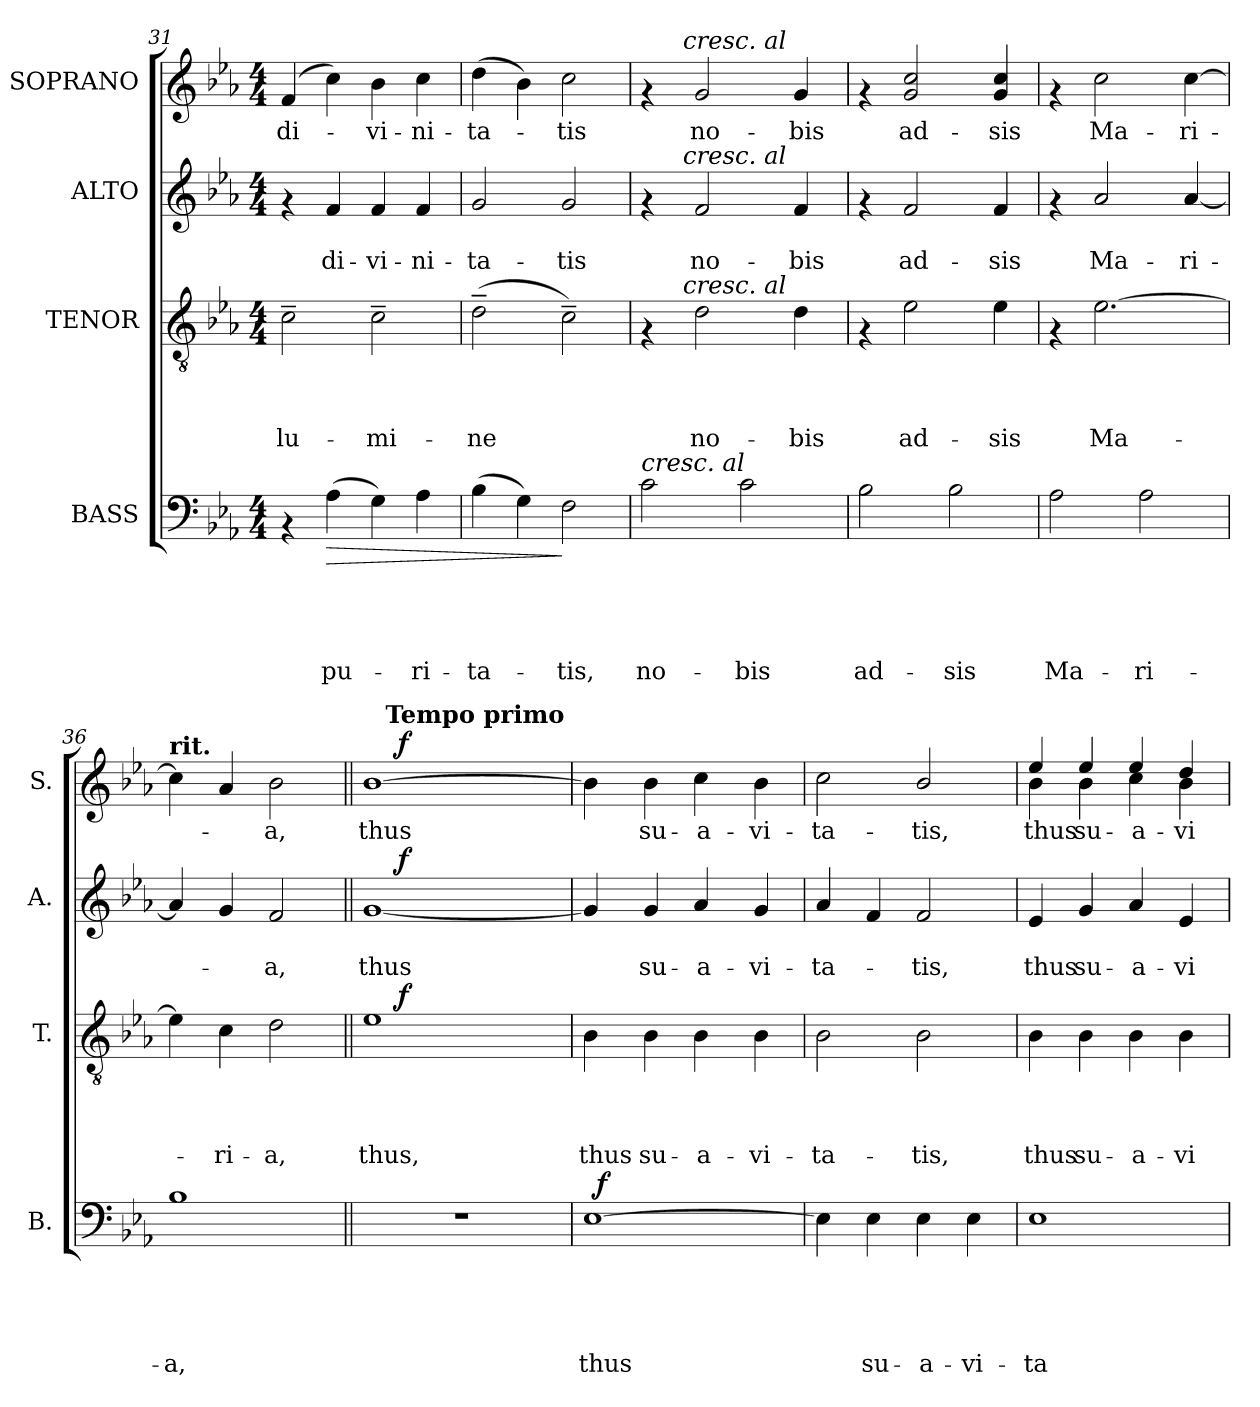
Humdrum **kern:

**kern	**text	**text	**text	**text	**text	**dynam	**kern	**text	**text	**text	**text	**dynam	**kern	**text	**text	**dynam	**kern	**text	**dynam
*part4	*part4	*part4	*part4	*part4	*part4	*part4	*part3	*part3	*part3	*part3	*part3	*part3	*part2	*part2	*part2	*part2	*part1	*part1	*part1
*staff4	*staff4	*staff4	*staff4	*staff4	*staff4	*staff4	*staff3	*staff3	*staff3	*staff3	*staff3	*staff3	*staff2	*staff2	*staff2	*staff2	*staff1	*staff1	*staff1
*I"BASS	*	*	*	*	*	*	*I"TENOR	*	*	*	*	*	*I"ALTO	*	*	*	*I"SOPRANO	*	*
*I'B.	*	*	*	*	*	*	*I'T.	*	*	*	*	*	*I'A.	*	*	*	*I'S.	*	*
*clefF4	*	*	*	*	*	*	*clefGv2	*	*	*	*	*	*clefG2	*	*	*	*clefG2	*	*
*k[b-e-a-]	*	*	*	*	*	*	*k[b-e-a-]	*	*	*	*	*	*k[b-e-a-]	*	*	*	*k[b-e-a-]	*	*
*E-:	*	*	*	*	*	*	*E-:	*	*	*	*	*	*E-:	*	*	*	*E-:	*	*
*M4/4	*	*	*	*	*	*	*M4/4	*	*	*	*	*	*M4/4	*	*	*	*M4/4	*	*
=31	=31	=31	=31	=31	=31	=31	=31	=31	=31	=31	=31	=31	=31	=31	=31	=31	=31	=31	=31
!	!	!	!	!	!	!	!	!	!	!	!LO:LY:b	!	!	!	!	!	!	!LO:LY:b	!
4rAA	.	.	.	.	.	.	2c~>\	.	.	.	lu-	.	4rf	.	.	.	(<4f/	di-	.
!	!	!	!	!	!LO:LY:b	!LO:HP:b	!	!	!	!	!	!	!	!	!LO:LY:b	!	!	!	!
(>4A-\	.	.	.	.	pu-	>	.	.	.	.	.	.	4f/	.	di-	.	4cc\)	.	.
!	!	!	!	!	!	!	!	!	!	!	!LO:LY:b	!	!	!	!LO:LY:b	!	!	!LO:LY:b	!
4G\)	.	.	.	.	.	.	2c~>\	.	.	.	-mi-	.	4f/	.	-vi-	.	4b-\	-vi-	.
!	!	!	!	!	!LO:LY:b	!	!	!	!	!	!	!	!	!	!LO:LY:b	!	!	!LO:LY:b	!
4A-\	.	.	.	.	-ri-	.	.	.	.	.	.	.	4f/	.	-ni-	.	4cc\	-ni-	.
=32	=32	=32	=32	=32	=32	=32	=32	=32	=32	=32	=32	=32	=32	=32	=32	=32	=32	=32	=32
!	!	!	!	!	!LO:LY:b	!	!	!	!	!	!LO:LY:b	!	!	!	!LO:LY:b	!	!	!LO:LY:b	!
(>4B-\	.	.	.	.	-ta-	.	(>2d~>\	.	.	.	-ne	.	2g/	.	-ta-	.	(>4dd\	-ta-	.
4G\)	.	.	.	.	.	.	.	.	.	.	.	.	.	.	.	.	4b-\)	.	.
!	!	!	!	!	!LO:LY:b	!	!	!	!	!	!	!	!	!	!LO:LY:b	!	!	!LO:LY:b	!
2F\	.	.	.	.	-tis,	]	2c~>\)	.	.	.	.	.	2g/	.	-tis	.	2cc\	-tis	.
=33	=33	=33	=33	=33	=33	=33	=33	=33	=33	=33	=33	=33	=33	=33	=33	=33	=33	=33	=33
!LO:TX:a:i:t=cresc. al	!	!	!	!	!	!	!	!	!	!	!	!	!	!	!	!	!	!	!
!	!	!	!	!	!LO:LY:b	!	!	!	!	!	!	!	!	!	!	!	!	!	!
*	*	*	*	*	*	*	*^	*	*	*	*	*	*^	*	*	*	*^	*	*
2c\	.	.	.	.	no-	.	4rF	8..ryy	.	.	.	.	.	4rf	8..ryy	.	.	.	4rf	8..ryy	.	.
!	!	!	!	!	!	!	!	!	!	!	!	!	!	!	!	!	!	!	!	!LO:TX:a:i:t=cresc. al	!	!
!	!	!	!	!	!	!	!	!	!	!	!	!	!	!	!LO:TX:a:i:t=cresc. al	!	!	!	!	!	!	!
!	!	!	!	!	!	!	!	!LO:TX:a:i:t=cresc. al	!	!	!	!	!	!	!	!	!	!	!	!	!	!
.	.	.	.	.	.	.	.	2ryy	.	.	.	.	.	.	2ryy	.	.	.	.	2ryy	.	.
!	!	!	!	!	!	!	!	!	!	!	!	!LO:LY:b	!	!	!	!	!LO:LY:b	!	!	!	!LO:LY:b	!
.	.	.	.	.	.	.	2d\	.	.	.	.	no-	.	2f/	.	.	no-	.	2g/	.	no-	.
!	!	!	!	!	!LO:LY:b	!	!	!	!	!	!	!	!	!	!	!	!	!	!	!	!	!
2c\	.	.	.	.	-bis	.	.	.	.	.	.	.	.	.	.	.	.	.	.	.	.	.
.	.	.	.	.	.	.	.	4ryy	.	.	.	.	.	.	4ryy	.	.	.	.	4ryy	.	.
!	!	!	!	!	!	!	!	!	!	!	!	!LO:LY:b	!	!	!	!	!LO:LY:b	!	!	!	!LO:LY:b	!
.	.	.	.	.	.	.	4d\	.	.	.	.	-bis	.	4f/	.	.	-bis	.	4g/	.	-bis	.
.	.	.	.	.	.	.	.	32ryy	.	.	.	.	.	.	32ryy	.	.	.	.	32ryy	.	.
!!LO:LB:g=z
=34	=34	=34	=34	=34	=34	=34	=34	=34	=34	=34	=34	=34	=34	=34	=34	=34	=34	=34	=34	=34	=34	=34
!	!	!	!	!	!LO:LY:b	!	!	!	!	!	!	!	!	!	!	!	!	!	!	!	!	!
*	*	*	*	*	*	*	*v	*v	*	*	*	*	*	*	*	*	*	*	*v	*v	*	*
*	*	*	*	*	*	*	*	*	*	*	*	*	*v	*v	*	*	*	*	*	*
2B-\	.	.	.	.	ad-	.	4rF	.	.	.	.	.	4rf	.	.	.	4rf	.	.
!	!	!	!	!	!	!	!	!	!	!	!LO:LY:b	!	!	!	!LO:LY:b	!	!	!LO:LY:b	!
.	.	.	.	.	.	.	2e-\	.	.	.	ad-	.	2f/	.	ad-	.	2g/ 2cc/	ad-	.
!	!	!	!	!	!LO:LY:b	!	!	!	!	!	!	!	!	!	!	!	!	!	!
2B-\	.	.	.	.	-sis	.	.	.	.	.	.	.	.	.	.	.	.	.	.
!	!	!	!	!	!	!	!	!	!	!	!LO:LY:b	!	!	!	!LO:LY:b	!	!	!LO:LY:b	!
.	.	.	.	.	.	.	4e-\	.	.	.	-sis	.	4f/	.	-sis	.	4g/ 4cc/	-sis	.
=35	=35	=35	=35	=35	=35	=35	=35	=35	=35	=35	=35	=35	=35	=35	=35	=35	=35	=35	=35
!	!	!	!	!	!LO:LY:b	!	!	!	!	!	!	!	!	!	!	!	!	!	!
2A-\	.	.	.	.	Ma-	.	4rF	.	.	.	.	.	4rf	.	.	.	4rf	.	.
!	!	!	!	!	!	!	!	!	!	!	!LO:LY:b	!	!	!	!LO:LY:b	!	!	!LO:LY:b	!
.	.	.	.	.	.	.	[>2.e-\	.	.	.	Ma-	.	2a-/	.	Ma-	.	2cc\	Ma-	.
!	!	!	!	!	!LO:LY:b	!	!	!	!	!	!	!	!	!	!	!	!	!	!
2A-\	.	.	.	.	-ri-	.	.	.	.	.	.	.	.	.	.	.	.	.	.
!	!	!	!	!	!	!	!	!	!	!	!	!	!	!	!LO:LY:b	!	!	!LO:LY:b	!
.	.	.	.	.	.	.	.	.	.	.	.	.	[<4a-/	.	-ri-	.	[>4cc\	-ri-	.
=36	=36	=36	=36	=36	=36	=36	=36	=36	=36	=36	=36	=36	=36	=36	=36	=36	=36	=36	=36
!	!	!	!	!	!	!	!	!	!	!	!	!	!	!	!	!	!LO:TX:a:B:t=rit.	!	!
!	!	!	!	!	!LO:LY:b	!	!	!	!	!	!	!	!	!	!	!	!	!	!
1B-	.	.	.	.	-a,	.	4e-\]	.	.	.	.	.	4a-/]	.	.	.	4cc\]	.	.
!	!	!	!	!	!	!	!	!	!	!	!LO:LY:b	!	!	!	!	!	!	!	!
.	.	.	.	.	.	.	4c\	.	.	.	-ri-	.	4g/	.	.	.	4a-/	.	.
!	!	!	!	!	!	!	!	!	!	!	!LO:LY:b	!	!	!	!LO:LY:b	!	!	!LO:LY:b	!
.	.	.	.	.	.	.	2d\	.	.	.	-a,	.	2f/	.	-a,	.	2b-\	-a,	.
=37||	=37||	=37||	=37||	=37||	=37||	=37||	=37||	=37||	=37||	=37||	=37||	=37||	=37||	=37||	=37||	=37||	=37||	=37||	=37||
!	!	!	!	!	!	!	!	!	!	!	!LO:LY:b	!	!	!	!LO:LY:b	!	!	!LO:LY:b	!
*	*	*	*	*	*	*	*^	*	*	*	*	*	*^	*	*	*	*^	*	*
*	*	*	*	*	*	*	*	*	*	*	*	*	*	*	*	*	*	*	*	*^	*	*
1r	.	.	.	.	.	.	1e-	16.ryy	.	.	.	thus,	.	[<1g	16.ryy	.	thus	.	[>1b-	16.ryy	16ryy	thus	.
!	!	!	!	!	!	!	!	!	!	!	!	!	!	!	!	!	!	!	!	!	!LO:TX:a:B:t=Tempo primo	!	!
.	.	.	.	.	.	.	.	.	.	.	.	.	.	.	.	.	.	.	.	.	2...ryy	.	.
!	!	!	!	!	!	!	!	!	!	!	!	!	!LO:DY:a	!	!	!	!	!LO:DY:a	!	!	!	!	!LO:DY:a
.	.	.	.	.	.	.	.	2ryy	.	.	.	.	f	.	2ryy	.	.	f	.	2ryy	.	.	f
.	.	.	.	.	.	.	.	4ryy	.	.	.	.	.	.	4ryy	.	.	.	.	4ryy	.	.	.
.	.	.	.	.	.	.	.	8ryy	.	.	.	.	.	.	8ryy	.	.	.	.	8ryy	.	.	.
.	.	.	.	.	.	.	.	32ryy	.	.	.	.	.	.	32ryy	.	.	.	.	32ryy	.	.	.
=38	=38	=38	=38	=38	=38	=38	=38	=38	=38	=38	=38	=38	=38	=38	=38	=38	=38	=38	=38	=38	=38	=38	=38
!	!	!	!	!	!LO:LY:b	!	!	!	!	!	!	!LO:LY:b	!	!	!	!	!	!	!	!	!	!	!
*	*	*	*	*	*	*	*v	*v	*	*	*	*	*	*	*	*	*	*	*v	*v	*v	*	*
*^	*	*	*	*	*	*	*	*	*	*	*	*	*v	*v	*	*	*	*	*	*
[>1E-	32ryy	.	.	.	.	thus	.	4B-\	.	.	.	thus	.	4g/]	.	.	.	4b-\]	.	.
!	!	!	!	!	!	!	!LO:DY:a	!	!	!	!	!	!	!	!	!	!	!	!	!
.	2ryy	.	.	.	.	.	f	.	.	.	.	.	.	.	.	.	.	.	.	.
!	!	!	!	!	!	!	!	!	!	!	!	!LO:LY:b	!	!	!	!LO:LY:b	!	!	!LO:LY:b	!
.	.	.	.	.	.	.	.	4B-\	.	.	.	su-	.	4g/	.	su-	.	4b-\	su-	.
!	!	!	!	!	!	!	!	!	!	!	!	!LO:LY:b	!	!	!	!LO:LY:b	!	!	!LO:LY:b	!
.	.	.	.	.	.	.	.	4B-\	.	.	.	-a-	.	4a-/	.	-a-	.	4cc\	-a-	.
.	4...ryy	.	.	.	.	.	.	.	.	.	.	.	.	.	.	.	.	.	.	.
!	!	!	!	!	!	!	!	!	!	!	!	!LO:LY:b	!	!	!	!LO:LY:b	!	!	!LO:LY:b	!
.	.	.	.	.	.	.	.	4B-\	.	.	.	-vi-	.	4g/	.	-vi-	.	4b-\	-vi-	.
=39	=39	=39	=39	=39	=39	=39	=39	=39	=39	=39	=39	=39	=39	=39	=39	=39	=39	=39	=39	=39
!	!	!	!	!	!	!	!	!	!	!	!	!LO:LY:b	!	!	!	!LO:LY:b	!	!	!LO:LY:b	!
*v	*v	*	*	*	*	*	*	*	*	*	*	*	*	*	*	*	*	*	*	*
4E-\]	.	.	.	.	.	.	2B-\	.	.	.	-ta-	.	4a-/	.	-ta-	.	2cc\	-ta-	.
!	!	!	!	!	!LO:LY:b	!	!	!	!	!	!	!	!	!	!	!	!	!	!
4E-\	.	.	.	.	su-	.	.	.	.	.	.	.	4f/	.	.	.	.	.	.
!	!	!	!	!	!LO:LY:b	!	!	!	!	!	!LO:LY:b	!	!	!	!LO:LY:b	!	!	!LO:LY:b	!
4E-\	.	.	.	.	-a-	.	2B-\	.	.	.	-tis,	.	2f/	.	-tis,	.	2b-/	-tis,	.
!	!	!	!	!	!LO:LY:b	!	!	!	!	!	!	!	!	!	!	!	!	!	!
4E-\	.	.	.	.	-vi-	.	.	.	.	.	.	.	.	.	.	.	.	.	.
=40	=40	=40	=40	=40	=40	=40	=40	=40	=40	=40	=40	=40	=40	=40	=40	=40	=40	=40	=40
!	!	!	!	!	!LO:LY:b	!	!	!	!	!	!LO:LY:b	!	!	!	!LO:LY:b	!	!	!LO:LY:b	!
*	*	*	*	*	*	*	*	*	*	*	*	*	*	*	*	*	*^	*	*
1E-	.	.	.	.	-ta-	.	4B-\	.	.	.	thus	.	4e-/	.	thus	.	4ee-/	4b-\	thus	.
!	!	!	!	!	!	!	!	!	!	!	!LO:LY:b	!	!	!	!LO:LY:b	!	!	!	!LO:LY:b	!
.	.	.	.	.	.	.	4B-\	.	.	.	su-	.	4g/	.	su-	.	4ee-/	4b-\	su-	.
!	!	!	!	!	!	!	!	!	!	!	!LO:LY:b	!	!	!	!LO:LY:b	!	!	!	!LO:LY:b	!
.	.	.	.	.	.	.	4B-\	.	.	.	-a-	.	4a-/	.	-a-	.	4ee-/	4cc\	-a-	.
!	!	!	!	!	!	!	!	!	!	!	!LO:LY:b	!	!	!	!LO:LY:b	!	!	!	!LO:LY:b	!
.	.	.	.	.	.	.	4B-\	.	.	.	-vi-	.	4e-/	.	-vi-	.	4dd/	4b-\	-vi-	.
*	*	*	*	*	*	*	*	*	*	*	*	*	*	*	*	*	*v	*v	*	*
=	=	=	=	=	=	=	=	=	=	=	=	=	=	=	=	=	=	=	=
*-	*-	*-	*-	*-	*-	*-	*-	*-	*-	*-	*-	*-	*-	*-	*-	*-	*-	*-	*-
